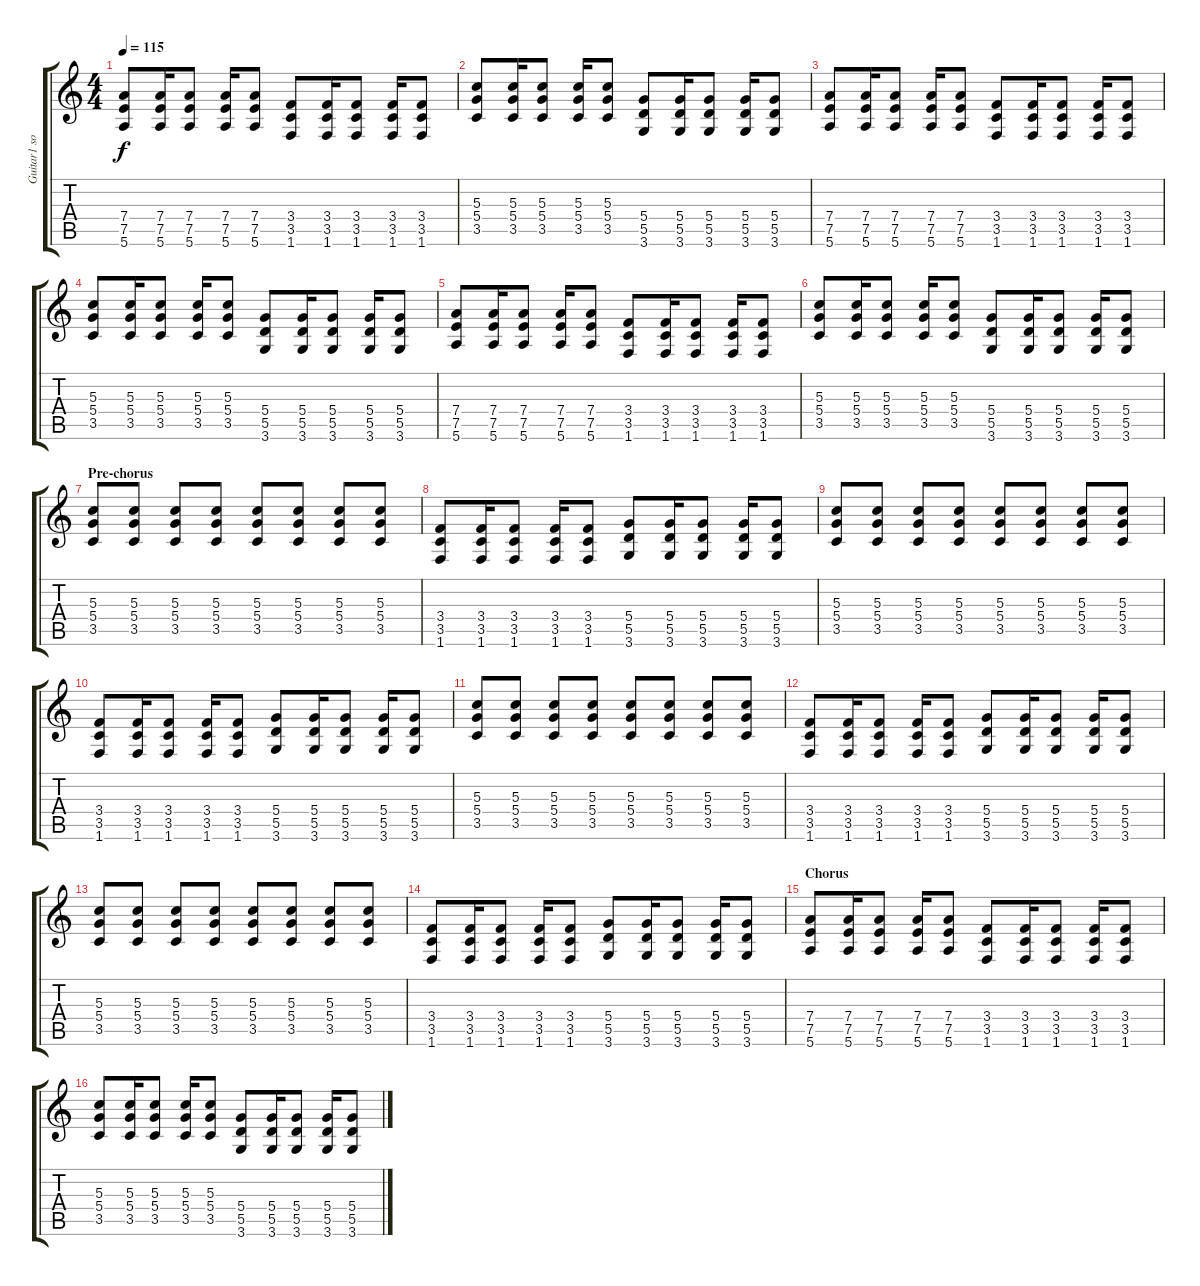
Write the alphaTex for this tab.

\track ("Guitar1 solo" "Guitar1 so") {instrument distortionguitar}
\staff {score tabs}
\tuning (E4 B3 G3 D3 A2 E2) {hide}
\ts (4 4)
\tempo 115
\clef g2
\ks c
(7.4 7.5 5.6).8{dy f} (7.4 7.5 5.6).16 (7.4 7.5 5.6).8 (7.4 7.5 5.6).16 (7.4 7.5 5.6).8 (3.4 3.5 1.6).8 (3.4 3.5 1.6).16 (3.4 3.5 1.6).8 (3.4 3.5 1.6).16 (3.4 3.5 1.6).8 |
(5.3 5.4 3.5).8 (5.3 5.4 3.5).16 (5.3 5.4 3.5).8 (5.3 5.4 3.5).16 (5.3 5.4 3.5).8 (5.4 5.5 3.6).8 (5.4 5.5 3.6).16 (5.4 5.5 3.6).8 (5.4 5.5 3.6).16 (5.4 5.5 3.6).8 |
(7.4 7.5 5.6).8 (7.4 7.5 5.6).16 (7.4 7.5 5.6).8 (7.4 7.5 5.6).16 (7.4 7.5 5.6).8 (3.4 3.5 1.6).8 (3.4 3.5 1.6).16 (3.4 3.5 1.6).8 (3.4 3.5 1.6).16 (3.4 3.5 1.6).8 |
(5.3 5.4 3.5).8 (5.3 5.4 3.5).16 (5.3 5.4 3.5).8 (5.3 5.4 3.5).16 (5.3 5.4 3.5).8 (5.4 5.5 3.6).8 (5.4 5.5 3.6).16 (5.4 5.5 3.6).8 (5.4 5.5 3.6).16 (5.4 5.5 3.6).8 |
(7.4 7.5 5.6).8 (7.4 7.5 5.6).16 (7.4 7.5 5.6).8 (7.4 7.5 5.6).16 (7.4 7.5 5.6).8 (3.4 3.5 1.6).8 (3.4 3.5 1.6).16 (3.4 3.5 1.6).8 (3.4 3.5 1.6).16 (3.4 3.5 1.6).8 |
(5.3 5.4 3.5).8 (5.3 5.4 3.5).16 (5.3 5.4 3.5).8 (5.3 5.4 3.5).16 (5.3 5.4 3.5).8 (5.4 5.5 3.6).8 (5.4 5.5 3.6).16 (5.4 5.5 3.6).8 (5.4 5.5 3.6).16 (5.4 5.5 3.6).8 |
\section ("" "Pre-chorus")
(5.3 5.4 3.5).8 (5.3 5.4 3.5).8 (5.3 5.4 3.5).8 (5.3 5.4 3.5).8 (5.3 5.4 3.5).8 (5.3 5.4 3.5).8 (5.3 5.4 3.5).8 (5.3 5.4 3.5).8 |
(3.4 3.5 1.6).8 (3.4 3.5 1.6).16 (3.4 3.5 1.6).8 (3.4 3.5 1.6).16 (3.4 3.5 1.6).8 (5.4 5.5 3.6).8 (5.4 5.5 3.6).16 (5.4 5.5 3.6).8 (5.4 5.5 3.6).16 (5.4 5.5 3.6).8 |
(5.3 5.4 3.5).8 (5.3 5.4 3.5).8 (5.3 5.4 3.5).8 (5.3 5.4 3.5).8 (5.3 5.4 3.5).8 (5.3 5.4 3.5).8 (5.3 5.4 3.5).8 (5.3 5.4 3.5).8 |
(3.4 3.5 1.6).8 (3.4 3.5 1.6).16 (3.4 3.5 1.6).8 (3.4 3.5 1.6).16 (3.4 3.5 1.6).8 (5.4 5.5 3.6).8 (5.4 5.5 3.6).16 (5.4 5.5 3.6).8 (5.4 5.5 3.6).16 (5.4 5.5 3.6).8 |
(5.3 5.4 3.5).8 (5.3 5.4 3.5).8 (5.3 5.4 3.5).8 (5.3 5.4 3.5).8 (5.3 5.4 3.5).8 (5.3 5.4 3.5).8 (5.3 5.4 3.5).8 (5.3 5.4 3.5).8 |
(3.4 3.5 1.6).8 (3.4 3.5 1.6).16 (3.4 3.5 1.6).8 (3.4 3.5 1.6).16 (3.4 3.5 1.6).8 (5.4 5.5 3.6).8 (5.4 5.5 3.6).16 (5.4 5.5 3.6).8 (5.4 5.5 3.6).16 (5.4 5.5 3.6).8 |
(5.3 5.4 3.5).8 (5.3 5.4 3.5).8 (5.3 5.4 3.5).8 (5.3 5.4 3.5).8 (5.3 5.4 3.5).8 (5.3 5.4 3.5).8 (5.3 5.4 3.5).8 (5.3 5.4 3.5).8 |
(3.4 3.5 1.6).8 (3.4 3.5 1.6).16 (3.4 3.5 1.6).8 (3.4 3.5 1.6).16 (3.4 3.5 1.6).8 (5.4 5.5 3.6).8 (5.4 5.5 3.6).16 (5.4 5.5 3.6).8 (5.4 5.5 3.6).16 (5.4 5.5 3.6).8 |
\section ("" "Chorus")
(7.4 7.5 5.6).8 (7.4 7.5 5.6).16 (7.4 7.5 5.6).8 (7.4 7.5 5.6).16 (7.4 7.5 5.6).8 (3.4 3.5 1.6).8 (3.4 3.5 1.6).16 (3.4 3.5 1.6).8 (3.4 3.5 1.6).16 (3.4 3.5 1.6).8 |
(5.3 5.4 3.5).8 (5.3 5.4 3.5).16 (5.3 5.4 3.5).8 (5.3 5.4 3.5).16 (5.3 5.4 3.5).8 (5.4 5.5 3.6).8 (5.4 5.5 3.6).16 (5.4 5.5 3.6).8 (5.4 5.5 3.6).16 (5.4 5.5 3.6).8
